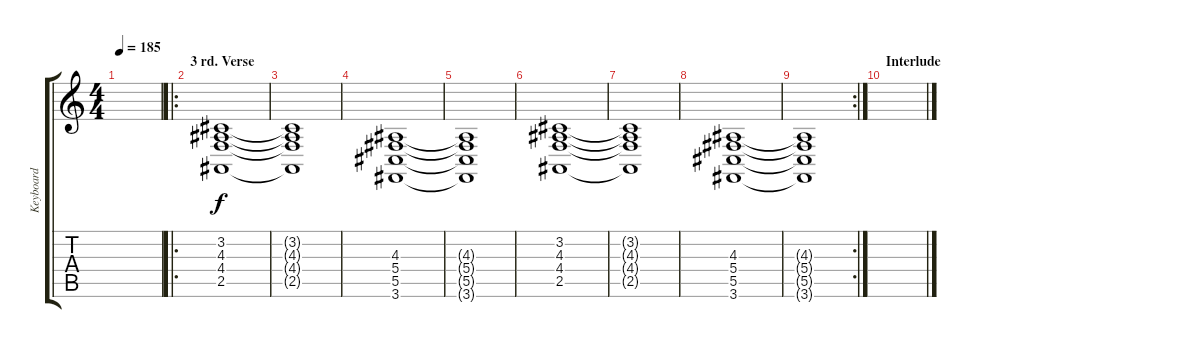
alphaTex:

\track ("Keyboard" "Keyboard") {instrument harpsichord}
\staff {score tabs}
\tuning (Eb4 Bb3 Gb3 Db3 Ab2 Eb2) {hide}
\ts (4 4)
\tempo 185
\clef g2
\ks c
|
\ro
\section ("" "3 rd. Verse")
(3.2 4.3 4.4 2.5).1 |
(3.2{t} 4.3{t} 4.4{t} 2.5{t}).1 |
(4.3 5.4 5.5 3.6).1 |
(4.3{t} 5.4{t} 5.5{t} 3.6{t}).1 |
(3.2 4.3 4.4 2.5).1 |
(3.2{t} 4.3{t} 4.4{t} 2.5{t}).1 |
(4.3 5.4 5.5 3.6).1 |
\rc 2
(4.3{t} 5.4{t} 5.5{t} 3.6{t}).1 |
\section ("" "Interlude")
